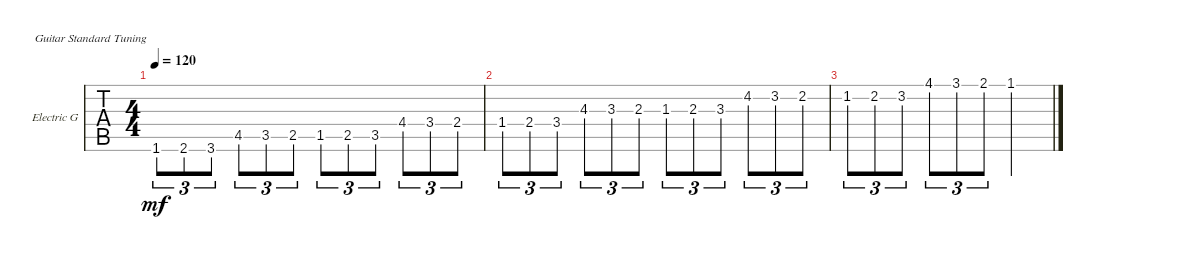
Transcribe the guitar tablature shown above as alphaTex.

\defaultSystemsLayout 4
\bracketExtendMode groupsimilarinstruments
\firstSystemTrackNameOrientation horizontal
\otherSystemsTrackNameOrientation horizontal
\track ("Electric Guitar" "Electric G") {instrument electricguitarclean}
\staff {tabs}
\tuning (E4 B3 G3 D3 A2 E2)
\ts (4 4)
\tempo 120
\clef g2
\ks c
1.6{lf 2}.8{tu (3 2) dy mf instrument electricguitarclean} 2.6{lf 3}.8{tu (3 2)} 3.6{lf 4}.8{tu (3 2)} 4.5{lf 5}.8{tu (3 2)} 3.5{lf 4}.8{tu (3 2)} 2.5{lf 3}.8{tu (3 2)} 1.5{lf 2}.8{tu (3 2)} 2.5{lf 3}.8{tu (3 2)} 3.5{lf 4}.8{tu (3 2)} 4.4{lf 5}.8{tu (3 2)} 3.4{lf 4}.8{tu (3 2)} 2.4{lf 3}.8{tu (3 2)} |
1.4{lf 2}.8{tu (3 2)} 2.4{lf 3}.8{tu (3 2)} 3.4{lf 4}.8{tu (3 2)} 4.3{lf 5}.8{tu (3 2)} 3.3{lf 4}.8{tu (3 2)} 2.3{lf 3}.8{tu (3 2)} 1.3{lf 2}.8{tu (3 2)} 2.3{lf 3}.8{tu (3 2)} 3.3{lf 4}.8{tu (3 2)} 4.2{lf 5}.8{tu (3 2)} 3.2{lf 4}.8{tu (3 2)} 2.2{lf 3}.8{tu (3 2)} |
1.2{lf 2}.8{tu (3 2)} 2.2{lf 3}.8{tu (3 2)} 3.2{lf 4}.8{tu (3 2)} 4.1{lf 5}.8{tu (3 2)} 3.1.8{tu (3 2)} 2.1{lf 3}.8{tu (3 2)} 1.1{lf 2}.2
